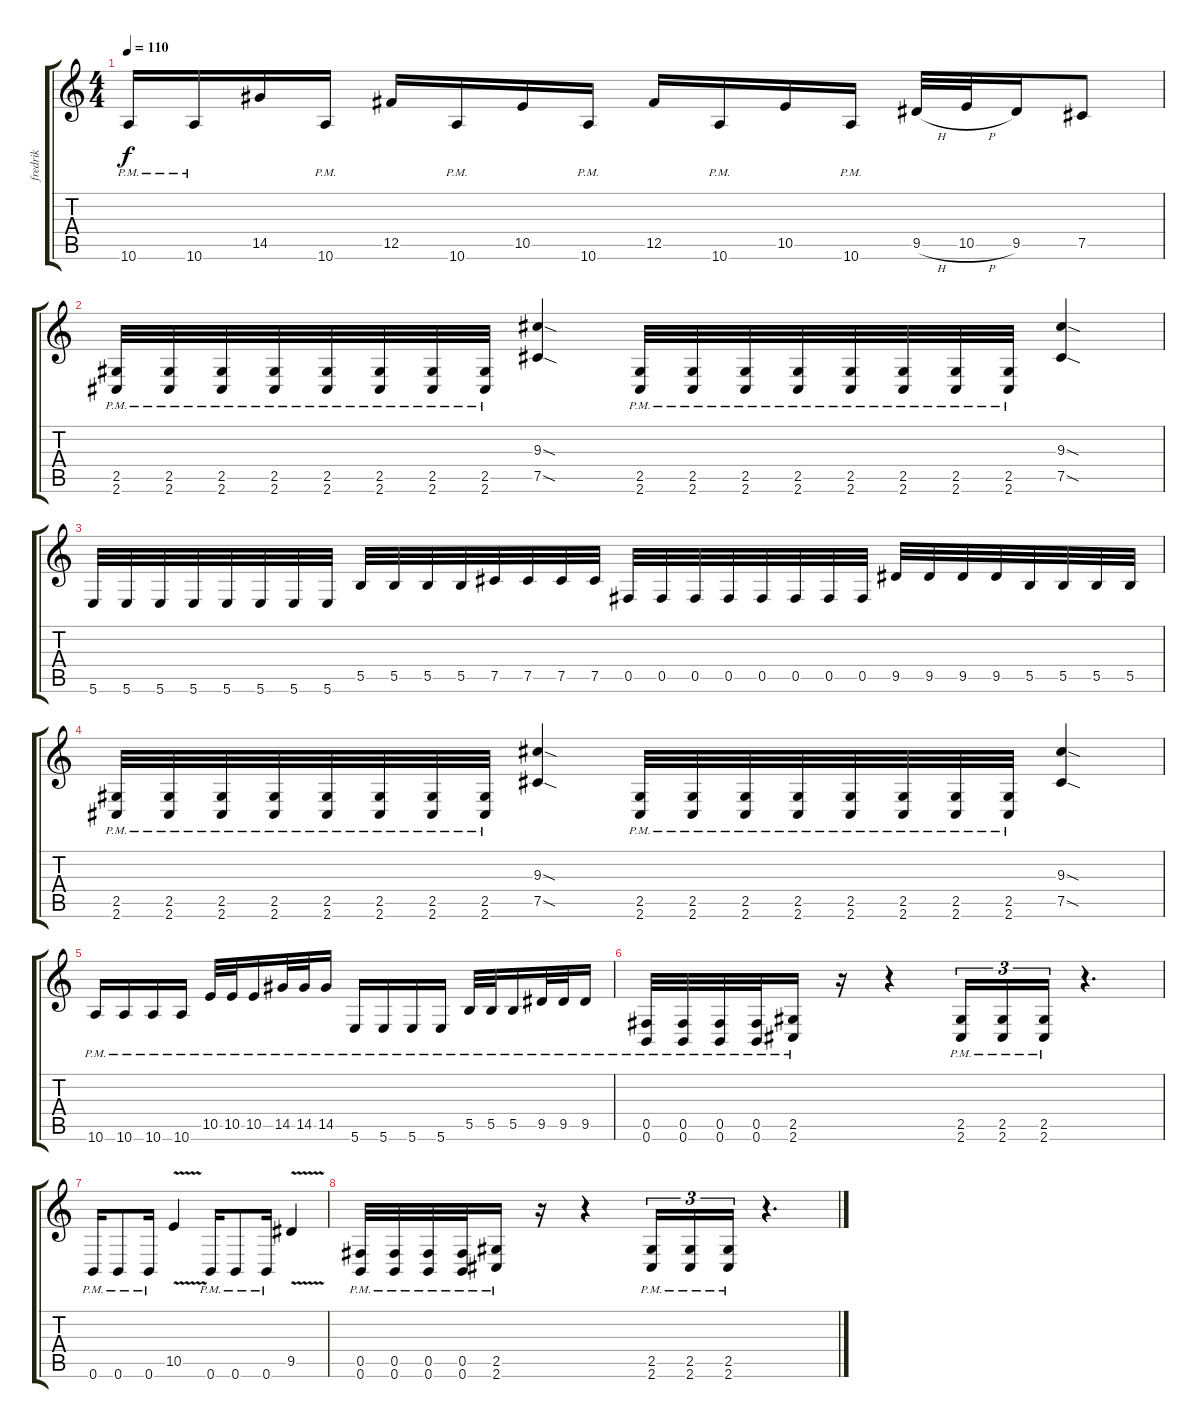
\track ("fredrik" "fredrik") {instrument distortionguitar}
\staff {score tabs}
\tuning (Db4 Ab3 E3 B2 Gb2 B1) {hide}
\ts (4 4)
\tempo 110
\clef g2
\ks c
10.6{pm}.16{dy f} 10.6{pm}.16 14.5.16 10.6{pm}.16 12.5.16 10.6{pm}.16 10.5.16 10.6{pm}.16 12.5.16 10.6{pm}.16 10.5.16 10.6{pm}.16 9.5{h}.32 10.5{h}.32 9.5.16 7.5.8 |
(2.5{pm} 2.6{pm}).32 (2.5{pm} 2.6{pm}).32 (2.5{pm} 2.6{pm}).32 (2.5{pm} 2.6{pm}).32 (2.5{pm} 2.6{pm}).32 (2.5{pm} 2.6{pm}).32 (2.5{pm} 2.6{pm}).32 (2.5{pm} 2.6{pm}).32 (9.3{sod} 7.5{sod}).4 (2.5{pm} 2.6{pm}).32 (2.5{pm} 2.6{pm}).32 (2.5{pm} 2.6{pm}).32 (2.5{pm} 2.6{pm}).32 (2.5{pm} 2.6{pm}).32 (2.5{pm} 2.6{pm}).32 (2.5{pm} 2.6{pm}).32 (2.5{pm} 2.6{pm}).32 (9.3{sod} 7.5{sod}).4 |
5.6.32 5.6.32 5.6.32 5.6.32 5.6.32 5.6.32 5.6.32 5.6.32 5.5.32 5.5.32 5.5.32 5.5.32 7.5.32 7.5.32 7.5.32 7.5.32 0.5.32 0.5.32 0.5.32 0.5.32 0.5.32 0.5.32 0.5.32 0.5.32 9.5.32 9.5.32 9.5.32 9.5.32 5.5.32 5.5.32 5.5.32 5.5.32 |
(2.5{pm} 2.6{pm}).32 (2.5{pm} 2.6{pm}).32 (2.5{pm} 2.6{pm}).32 (2.5{pm} 2.6{pm}).32 (2.5{pm} 2.6{pm}).32 (2.5{pm} 2.6{pm}).32 (2.5{pm} 2.6{pm}).32 (2.5{pm} 2.6{pm}).32 (9.3{sod} 7.5{sod}).4 (2.5{pm} 2.6{pm}).32 (2.5{pm} 2.6{pm}).32 (2.5{pm} 2.6{pm}).32 (2.5{pm} 2.6{pm}).32 (2.5{pm} 2.6{pm}).32 (2.5{pm} 2.6{pm}).32 (2.5{pm} 2.6{pm}).32 (2.5{pm} 2.6{pm}).32 (9.3{sod} 7.5{sod}).4 |
10.6{pm}.16 10.6{pm}.16 10.6{pm}.16 10.6{pm}.16 10.5{pm}.32 10.5{pm}.32 10.5{pm}.16 14.5{pm}.32 14.5{pm}.32 14.5{pm}.16 5.6{pm}.16 5.6{pm}.16 5.6{pm}.16 5.6{pm}.16 5.5{pm}.32 5.5{pm}.32 5.5{pm}.16 9.5{pm}.32 9.5{pm}.32 9.5{pm}.16 |
(0.5{pm} 0.6{pm}).32 (0.5{pm} 0.6{pm}).32 (0.5{pm} 0.6{pm}).32 (0.5{pm} 0.6{pm}).32 (2.5{pm} 2.6{pm}).16 r.16 r.4 (2.5{pm} 2.6{pm}).16{tu (3 2)} (2.5{pm} 2.6{pm}).16{tu (3 2)} (2.5{pm} 2.6{pm}).16{tu (3 2)} r.4{d} |
0.6{pm}.16 0.6{pm}.8 0.6{pm}.16 10.5{v}.4 0.6{pm}.16 0.6{pm}.8 0.6{pm}.16 9.5{v}.4 |
(0.5{pm} 0.6{pm}).32 (0.5{pm} 0.6{pm}).32 (0.5{pm} 0.6{pm}).32 (0.5{pm} 0.6{pm}).32 (2.5{pm} 2.6{pm}).16 r.16 r.4 (2.5{pm} 2.6{pm}).16{tu (3 2)} (2.5{pm} 2.6{pm}).16{tu (3 2)} (2.5{pm} 2.6{pm}).16{tu (3 2)} r.4{d}
